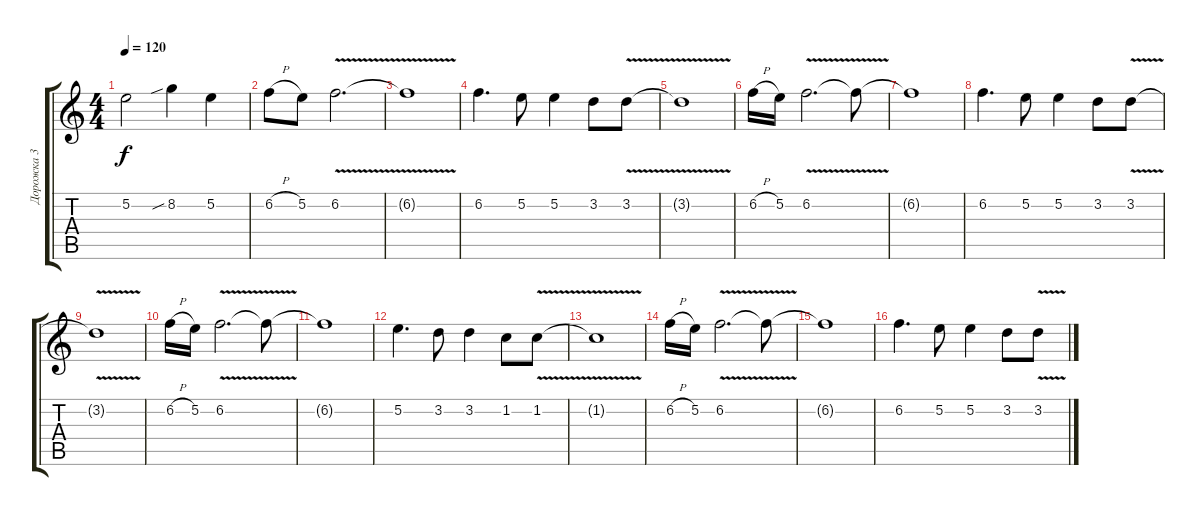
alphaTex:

\track ("Дорожка 3" "Дорожка 3") {instrument distortionguitar}
\staff {score tabs}
\tuning (E4 B3 G3 D3 A2 D2) {hide}
\ts (4 4)
\tempo 120
\clef g2
\ks c
5.2{t}.2{dy f} 8.2{sib}.4 5.2.4 |
6.2{h}.8 5.2.8 6.2{v}.2{d} |
6.2{t}.1 |
6.2.4{d} 5.2.8 5.2.4 3.2.8 3.2{v}.8 |
3.2{t}.1 |
6.2{h}.16 5.2.16 6.2{v}.2{d} 6.2{t}.8 |
6.2{t}.1 |
6.2.4{d} 5.2.8 5.2.4 3.2.8 3.2{v}.8 |
3.2{t}.1 |
6.2{h}.16 5.2.16 6.2{v}.2{d} 6.2{t}.8 |
6.2{t}.1 |
5.2.4{d} 3.2.8 3.2.4 1.2.8 1.2{v}.8 |
1.2{t}.1 |
6.2{h}.16 5.2.16 6.2{v}.2{d} 6.2{t}.8 |
6.2{t}.1 |
6.2.4{d} 5.2.8 5.2.4 3.2.8 3.2{v}.8
